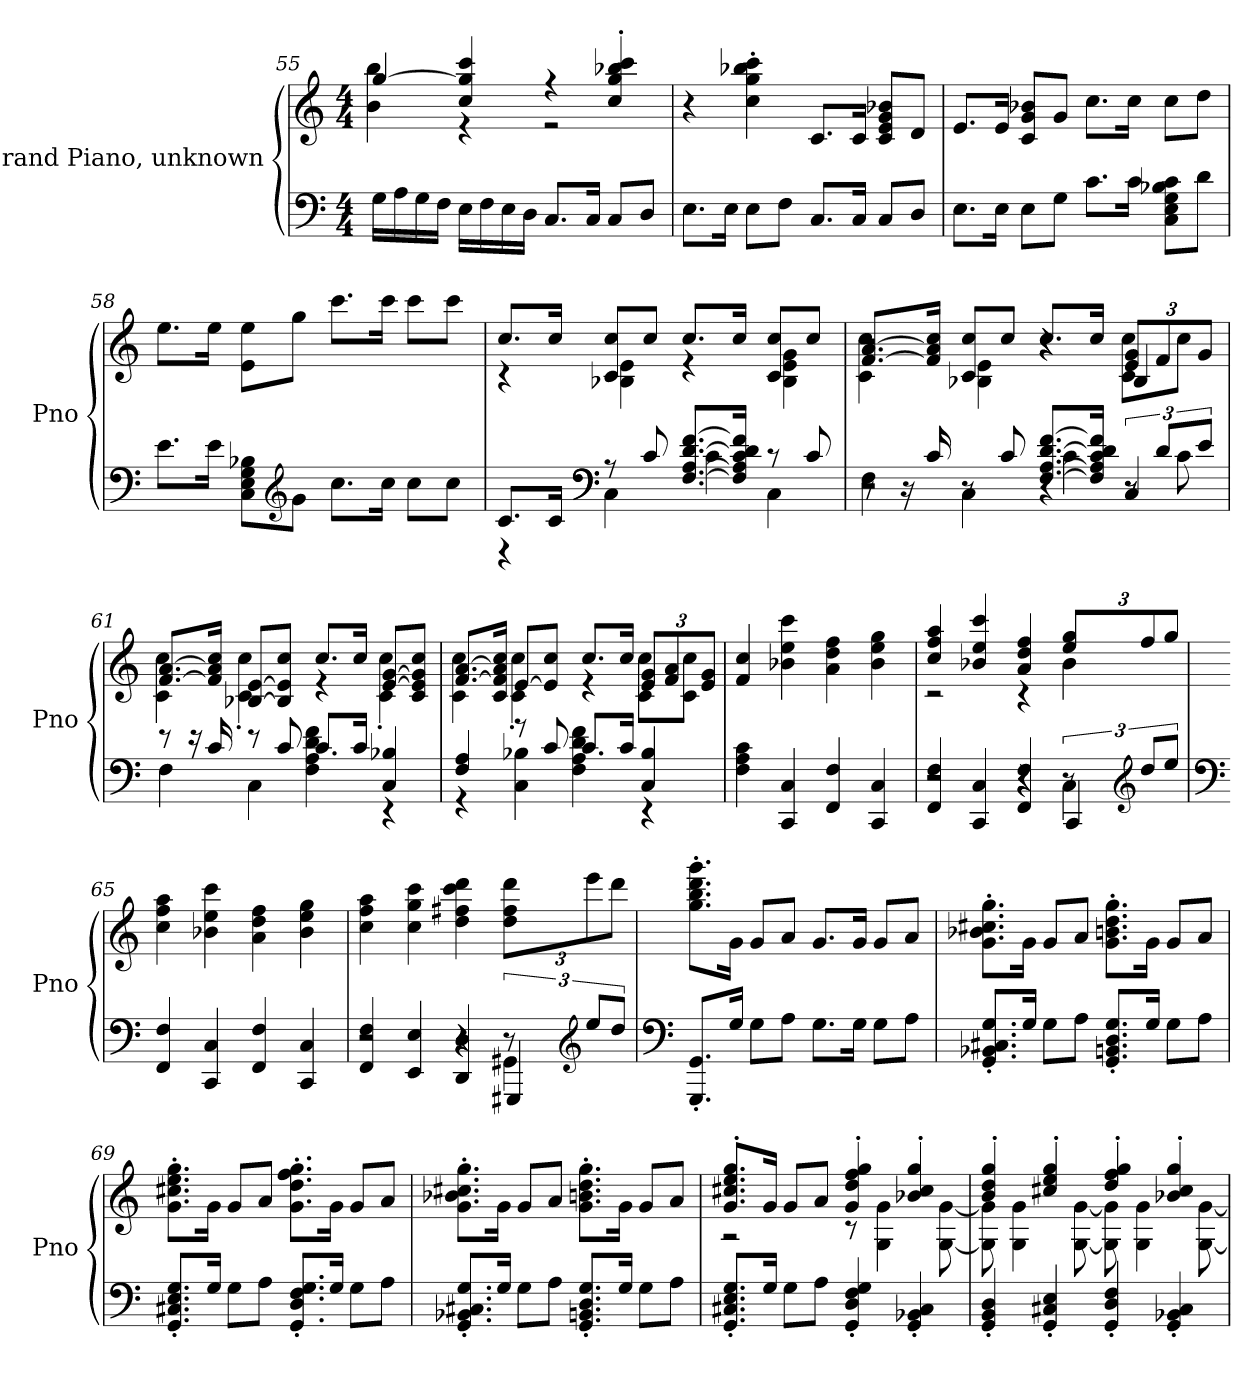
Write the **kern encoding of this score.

**kern	**kern
*part1	*part1
*staff2	*staff1
*I"Grand Piano, unknown	*
*I'Pno	*
*clefF4	*clefG2
*k[]	*k[]
*M4/4	*M4/4
=55	=55
*	*^
16G\LL	[4gg/	4b\ 4bb\
16A\	.	.
16G\	.	.
16F\JJ	.	.
16E\LL	4cc/ 4gg/] 4ccc/	4r
16F\	.	.
16E\	.	.
16D\JJ	.	.
8.C/L	4r	2r
16C/Jk	.	.
8C/L	4cc/' 4gg/' 4bb-X/' 4ccc/'	.
8D/J	.	.
*	*v	*v
!!LO:LB:g=z
=56	=56
8.E\L	4r
16E\Jk	.
8E\L	4cc\' 4gg\' 4bb-X\' 4ccc\'
8F\J	.
8.C/L	8.c/L
16C/Jk	16c/Jk
8C/L	8c/ 8e/ 8g/ 8b-X/L
8D/J	8d/J
=57	=57
8.E\L	8.e/L
16E\Jk	16e/Jk
8E\L	8c/ 8g/ 8b-X/L
8G\J	8g/J
8.c\L	8.cc\L
16c\Jk	16cc\Jk
8C\ 8E\ 8G\ 8B-X\ 8c\L	8cc\L
8d\J	8dd\J
=58	=58
8.e\L	8.ee\L
16e\Jk	16ee\Jk
8C\ 8E\ 8G\ 8B-X\L	8e\ 8ee\L
*clefG2	*
8g\J	8gg\J
8.cc\L	8.ccc\L
16cc\Jk	16ccc\Jk
8cc\L	8ccc\L
8cc\J	8ccc\J
!!LO:LB:g=z
=59	=59
*^	*^
8.c/L	4r	8.cc/L	4r
16c/Jk	.	16cc/Jk	.
*clefF4	*	*	*
8r	4C\	8c/ 8cc/L	4B-X\ 4e\
8c/	.	8cc/J	.
[8.F/ [8.A/ [8.d/ [8.f/L	4c\	8.cc/L	4r
16F/] 16A/] 16c/ 16d/] 16f/]Jk	.	16cc/Jk	.
8r	4C\	8c/ 8cc/L	4B-\ 4e\ 4g\
8c/	.	8cc/J	.
=60	=60	=60	=60
*	*^	*	*^
8r	4F\	2r	[8.f/ [8.a/L	4c\ 4cc\	2r
16r	.	.	.	.	.
16c/	.	.	16f/] 16a/] 16cc/Jk	.	.
8r	4C\	.	8c/ 8cc/L	4B-X\ 4e\	.
8c/	.	.	8cc/J	.	.
[8.F/ [8.A/ [8.d/ [8.f/L	4c\	4r	8.cc/L	4r	4r
16F/] 16A/] 16c/ 16d/] 16f/]Jk	.	.	16cc/Jk	.	.
*	*	*	*Xbrackettup	*	*
12r	8r	4C/	12e/ 12g/L	8c\ 8cc\L	4B-/
12d/L	.	.	12f/	.	.
.	8c\	.	.	8cc\J	.
12e/J	.	.	12g/J	.	.
*	*v	*v	*	*	*
*	*	*	*v	*v
!!LO:PB:g=z
=61	=61	=61	=61
8r	4F\	[8.f/ [8.a/L	4c\ 4cc\
16r	.	.	.
16c/	.	16f/] 16a/] 16cc/Jk	.
8r	4C\	[8B-X/ [8e/L	4c\' 4cc\'
8c/	.	8B-/] 8e/] 8cc/J	.
8.c/L	4F\ 4A\ 4d\ 4f\	8.cc/L	4r
16c/Jk	.	16cc/Jk	.
4C/ 4B-X/	4r	[8e/ [8g/L	4c\' 4cc\'
.	.	8c/ 8e/] 8g/] 8cc/J	.
=62	=62	=62	=62
4F/ 4A/	4r	[8.f/ [8.a/L	4c\ 4cc\
.	.	16c/ 16f/] 16a/] 16cc/Jk	.
8r	4C\ 4B-X\	[8e/L	4c\' 4cc\'
8c/	.	8e/] 8cc/J	.
8.c/L	4F\ 4A\ 4d\ 4f\	8.cc/L	4r
16c/Jk	.	16cc/Jk	.
4C/ 4B-/	4r	12e/ 12g/L	8c\ 8cc\L
.	.	12f/ 12a/	.
.	.	.	8c\ 8cc\J
.	.	12e/ 12g/J	.
*v	*v	*	*
*	*v	*v
=63	=63
4F\ 4A\ 4c\	4f/ 4cc/
4CC/ 4C/	4b-X\ 4ee\ 4ccc\
4FF/ 4F/	4a\ 4dd\ 4ff\
4CC/ 4C/	4b-\ 4ee\ 4gg\
!!LO:LB:g=z
=64	=64
*^	*^
*	*^	*	*
4FF/ 4F/	2r	2r	4cc/ 4ff/ 4aa/	2r
4CC/ 4C/	.	.	4b-X/ 4ee/ 4ccc/	.
4FF/ 4F/	4r	4r	4a/ 4dd/ 4ff/	4r
12r	4C\	4CC/	12ee/ 12gg/L	4b-\
*clefG2	*	*	*	*
12dd/L	.	.	12ff/	.
12ee/J	.	.	12gg/J	.
*v	*v	*v	*	*
*	*v	*v
=65	=65
*clefF4	*
4FF/ 4F/	4cc\ 4ff\ 4aa\
4CC/ 4C/	4b-X\ 4ee\ 4ccc\
4FF/ 4F/	4a\ 4dd\ 4ff\
4CC/ 4C/	4b-\ 4ee\ 4gg\
=66	=66
*^	*
*	*^	*
4FF/ 4F/	2r	2r	4cc\ 4ff\ 4aa\
4EE/ 4E/	.	.	4cc\ 4gg\ 4ccc\
4DD/ 4D/	4r	4r	4dd\ 4ff#X\ 4ccc\ 4ddd\
12r	4GG#X\	4GGG#X/	12dd\ 12ff#\ 12ddd\L
*clefG2	*	*	*
12ee/L	.	.	12eee\
12dd/J	.	.	12ddd\J
*v	*v	*v	*
=67	=67
*clefF4	*
8.GGG/' 8.GG/'L	8.gg\' 8.bb\' 8.ddd\' 8.ggg\'L
16G/Jk	16g\Jk
8G\L	8g/L
8A\J	8a/J
8.G\L	8.g/L
16G\Jk	16g/Jk
8G\L	8g/L
8A\J	8a/J
!!LO:LB:g=z
=68	=68
8.GG/' 8.BB-X/' 8.C#X/' 8.G/'L	8.g\' 8.b-X\' 8.cc#X\' 8.gg\'L
16G/Jk	16g\Jk
8G\L	8g/L
8A\J	8a/J
8.GG/' 8.BBn/' 8.D/' 8.G/'L	8.g\' 8.bn\' 8.dd\' 8.gg\'L
16G/Jk	16g\Jk
8G\L	8g/L
8A\J	8a/J
=69	=69
8.GG/' 8.C#X/' 8.E/' 8.G/'L	8.g\' 8.cc#X\' 8.ee\' 8.gg\'L
16G/Jk	16g\Jk
8G\L	8g/L
8A\J	8a/J
8.GG/' 8.D/' 8.F/' 8.G/'L	8.g\' 8.dd\' 8.ff\' 8.gg\'L
16G/Jk	16g\Jk
8G\L	8g/L
8A\J	8a/J
=70	=70
8.GG/' 8.BB-X/' 8.C#X/' 8.G/'L	8.g\' 8.b-X\' 8.cc#X\' 8.gg\'L
16G/Jk	16g\Jk
8G\L	8g/L
8A\J	8a/J
8.GG/' 8.BBn/' 8.D/' 8.G/'L	8.g\' 8.bn\' 8.dd\' 8.gg\'L
16G/Jk	16g\Jk
8G\L	8g/L
8A\J	8a/J
=71	=71
*	*^
8.GG/' 8.C#X/' 8.E/' 8.G/'L	8.g/' 8.cc#X/' 8.ee/' 8.gg/'L	2r
16G/Jk	16g/Jk	.
8G\L	8g/L	.
8A\J	8a/J	.
4GG/' 4D/' 4F/' 4G/'	4g/' 4dd/' 4ff/' 4gg/'	8r
.	.	4G\ 4g\
4GG/' 4BB-X/' 4C#/'	4b-X/' 4cc#/' 4gg/'	.
.	.	[8G\ [8g\
!!LO:LB:g=z	!!
=72	=72	=72
4GG/' 4BB/' 4D/'	4b/' 4dd/' 4gg/'	8G\] 8g\]
.	.	4G\ 4g\
4GG/' 4C#X/' 4E/'	4cc#X/' 4ee/' 4gg/'	.
.	.	[8G\ [8g\
4GG/' 4D/' 4F/'	4dd/' 4ff/' 4gg/'	8G\] 8g\]
.	.	4G\ 4g\
4GG/' 4BB-X/' 4C#/'	4b-X/' 4cc#/' 4gg/'	.
.	.	[8G\ [8g\
*	*v	*v
=	=
*-	*-
